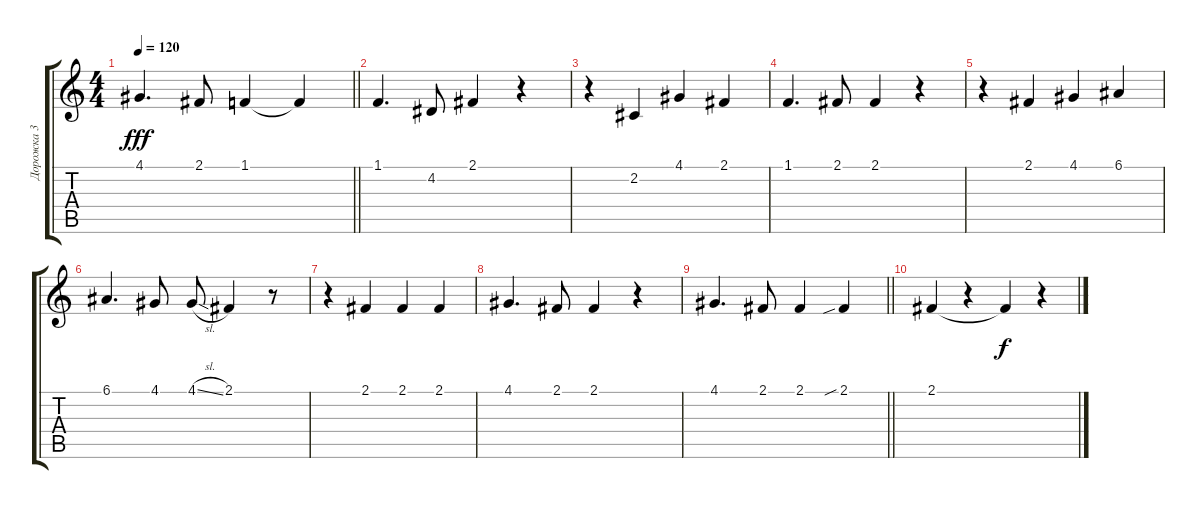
\track ("Дорожка 3" "Дорожка 3") {instrument altosax}
\staff {score tabs}
\tuning (E4 B3 G3 D3 A2 E2) {hide}
\ts (4 4)
\tempo 120
\clef g2
\barLineRight lightlight
\ks c
4.1.4{d dy fff} 2.1.8 1.1.4 1.1{t}.4 |
1.1.4{d} 4.2.8 2.1.4 r.4 |
r.4 2.2.4 4.1.4 2.1.4 |
1.1.4{d} 2.1.8 2.1.4 r.4 |
r.4 2.1.4 4.1.4 6.1.4 |
6.1.4{d} 4.1.8 4.1{sl}.8 2.1.4 r.8 |
r.4 2.1.4 2.1.4 2.1.4 |
4.1.4{d} 2.1.8 2.1.4 r.4 |
\barLineRight lightlight
4.1.4{d} 2.1.8 2.1.4 2.1{sib}.4 |
2.1.4 r.4 2.1{t}.4{dy f} r.4
